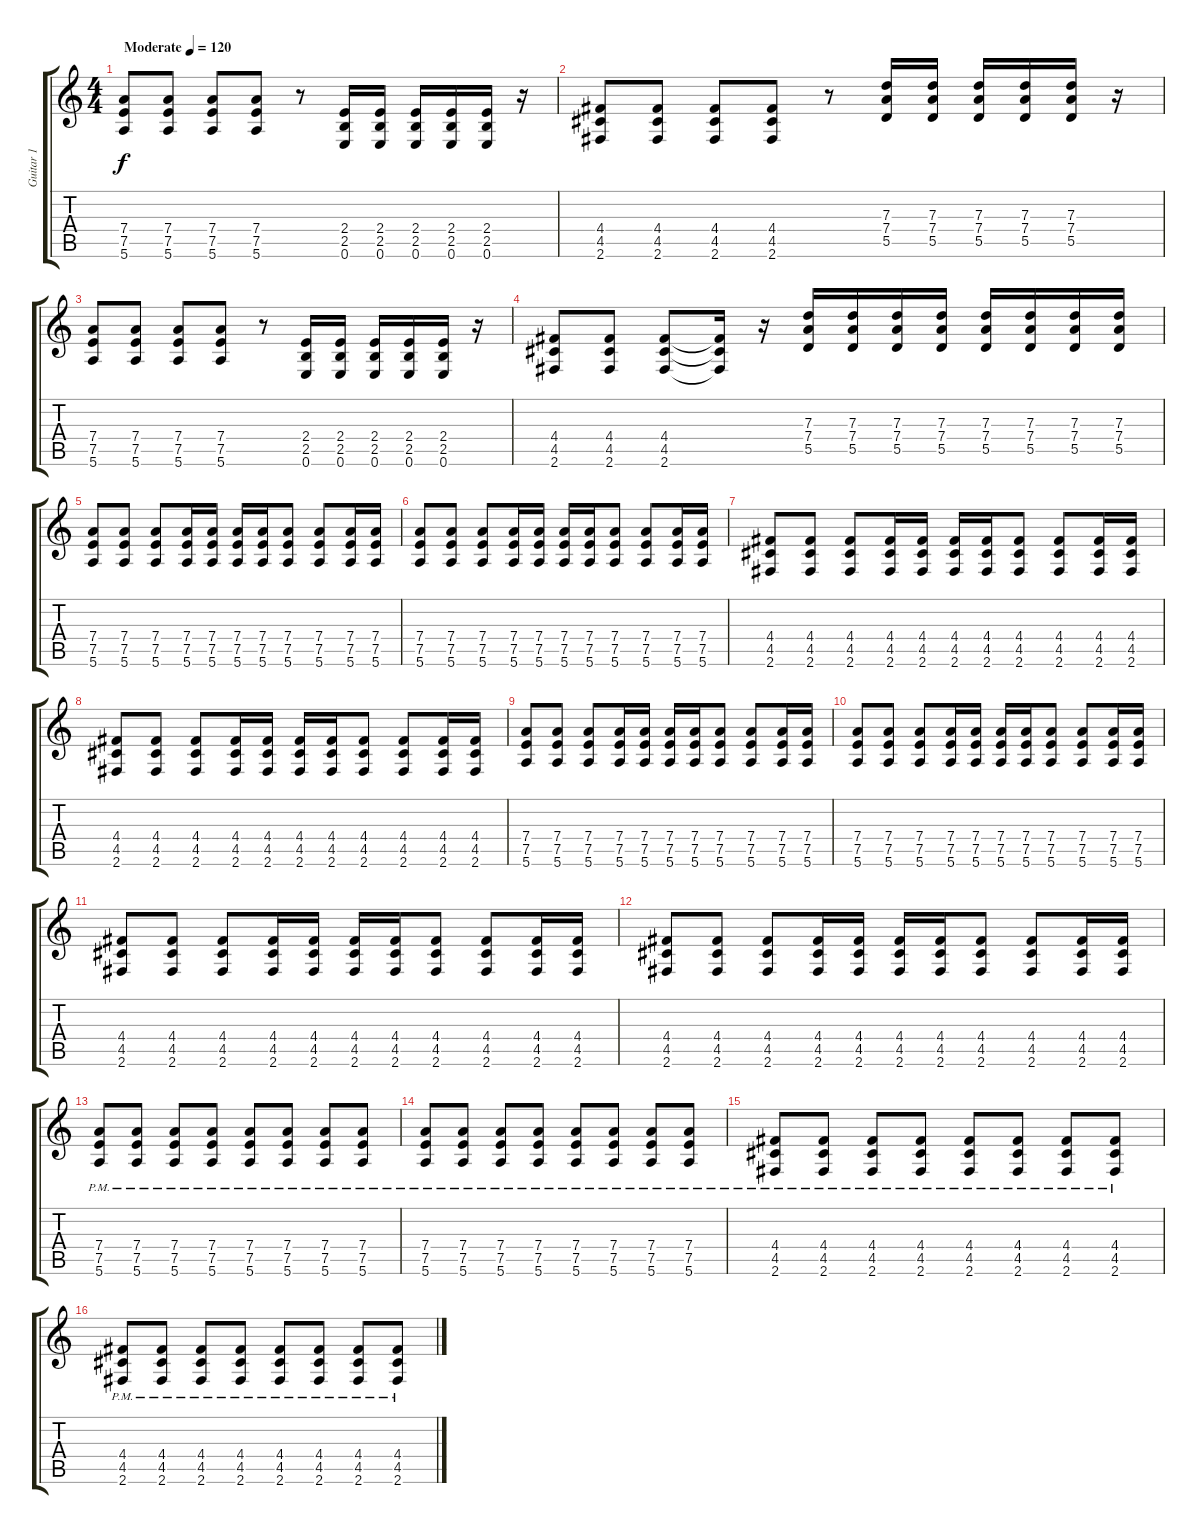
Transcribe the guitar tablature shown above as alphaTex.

\track ("Guitar 1" "Guitar 1") {instrument overdrivenguitar}
\staff {score tabs}
\tuning (E4 B3 G3 D3 A2 E2) {hide}
\ts (4 4)
\tempo (120 "Moderate")
\clef g2
\ks c
(7.4 7.5 5.6).8{dy f instrument overdrivenguitar} (7.4 7.5 5.6).8 (7.4 7.5 5.6).8 (7.4 7.5 5.6).8 r.8 (2.4 2.5 0.6).16 (2.4 2.5 0.6).16 (2.4 2.5 0.6).16 (2.4 2.5 0.6).16 (2.4 2.5 0.6).16 r.16 |
(4.4 4.5 2.6).8 (4.4 4.5 2.6).8 (4.4 4.5 2.6).8 (4.4 4.5 2.6).8 r.8 (7.3 7.4 5.5).16 (7.3 7.4 5.5).16 (7.3 7.4 5.5).16 (7.3 7.4 5.5).16 (7.3 7.4 5.5).16 r.16 |
(7.4 7.5 5.6).8 (7.4 7.5 5.6).8 (7.4 7.5 5.6).8 (7.4 7.5 5.6).8 r.8 (2.4 2.5 0.6).16 (2.4 2.5 0.6).16 (2.4 2.5 0.6).16 (2.4 2.5 0.6).16 (2.4 2.5 0.6).16 r.16 |
(4.4 4.5 2.6).8 (4.4 4.5 2.6).8 (4.4 4.5 2.6).8 (4.4{t} 4.5{t} 2.6{t}).16 r.16 (7.3 7.4 5.5).16 (7.3 7.4 5.5).16 (7.3 7.4 5.5).16 (7.3 7.4 5.5).16 (7.3 7.4 5.5).16 (7.3 7.4 5.5).16 (7.3 7.4 5.5).16 (7.3 7.4 5.5).16 |
(7.4 7.5 5.6).8 (7.4 7.5 5.6).8 (7.4 7.5 5.6).8 (7.4 7.5 5.6).16 (7.4 7.5 5.6).16 (7.4 7.5 5.6).16 (7.4 7.5 5.6).16 (7.4 7.5 5.6).8 (7.4 7.5 5.6).8 (7.4 7.5 5.6).16 (7.4 7.5 5.6).16 |
(7.4 7.5 5.6).8 (7.4 7.5 5.6).8 (7.4 7.5 5.6).8 (7.4 7.5 5.6).16 (7.4 7.5 5.6).16 (7.4 7.5 5.6).16 (7.4 7.5 5.6).16 (7.4 7.5 5.6).8 (7.4 7.5 5.6).8 (7.4 7.5 5.6).16 (7.4 7.5 5.6).16 |
(4.4 4.5 2.6).8 (4.4 4.5 2.6).8 (4.4 4.5 2.6).8 (4.4 4.5 2.6).16 (4.4 4.5 2.6).16 (4.4 4.5 2.6).16 (4.4 4.5 2.6).16 (4.4 4.5 2.6).8 (4.4 4.5 2.6).8 (4.4 4.5 2.6).16 (4.4 4.5 2.6).16 |
(4.4 4.5 2.6).8 (4.4 4.5 2.6).8 (4.4 4.5 2.6).8 (4.4 4.5 2.6).16 (4.4 4.5 2.6).16 (4.4 4.5 2.6).16 (4.4 4.5 2.6).16 (4.4 4.5 2.6).8 (4.4 4.5 2.6).8 (4.4 4.5 2.6).16 (4.4 4.5 2.6).16 |
(7.4 7.5 5.6).8 (7.4 7.5 5.6).8 (7.4 7.5 5.6).8 (7.4 7.5 5.6).16 (7.4 7.5 5.6).16 (7.4 7.5 5.6).16 (7.4 7.5 5.6).16 (7.4 7.5 5.6).8 (7.4 7.5 5.6).8 (7.4 7.5 5.6).16 (7.4 7.5 5.6).16 |
(7.4 7.5 5.6).8 (7.4 7.5 5.6).8 (7.4 7.5 5.6).8 (7.4 7.5 5.6).16 (7.4 7.5 5.6).16 (7.4 7.5 5.6).16 (7.4 7.5 5.6).16 (7.4 7.5 5.6).8 (7.4 7.5 5.6).8 (7.4 7.5 5.6).16 (7.4 7.5 5.6).16 |
(4.4 4.5 2.6).8 (4.4 4.5 2.6).8 (4.4 4.5 2.6).8 (4.4 4.5 2.6).16 (4.4 4.5 2.6).16 (4.4 4.5 2.6).16 (4.4 4.5 2.6).16 (4.4 4.5 2.6).8 (4.4 4.5 2.6).8 (4.4 4.5 2.6).16 (4.4 4.5 2.6).16 |
(4.4 4.5 2.6).8 (4.4 4.5 2.6).8 (4.4 4.5 2.6).8 (4.4 4.5 2.6).16 (4.4 4.5 2.6).16 (4.4 4.5 2.6).16 (4.4 4.5 2.6).16 (4.4 4.5 2.6).8 (4.4 4.5 2.6).8 (4.4 4.5 2.6).16 (4.4 4.5 2.6).16 |
(7.4{pm} 7.5{pm} 5.6{pm}).8 (7.4{pm} 7.5{pm} 5.6{pm}).8 (7.4{pm} 7.5{pm} 5.6{pm}).8 (7.4{pm} 7.5{pm} 5.6{pm}).8 (7.4{pm} 7.5{pm} 5.6{pm}).8 (7.4{pm} 7.5{pm} 5.6{pm}).8 (7.4{pm} 7.5{pm} 5.6{pm}).8 (7.4{pm} 7.5{pm} 5.6{pm}).8 |
(7.4{pm} 7.5{pm} 5.6{pm}).8 (7.4{pm} 7.5{pm} 5.6{pm}).8 (7.4{pm} 7.5{pm} 5.6{pm}).8 (7.4{pm} 7.5{pm} 5.6{pm}).8 (7.4{pm} 7.5{pm} 5.6{pm}).8 (7.4{pm} 7.5{pm} 5.6{pm}).8 (7.4{pm} 7.5{pm} 5.6{pm}).8 (7.4{pm} 7.5{pm} 5.6{pm}).8 |
(4.4{pm} 4.5{pm} 2.6{pm}).8 (4.4{pm} 4.5{pm} 2.6{pm}).8 (4.4{pm} 4.5{pm} 2.6{pm}).8 (4.4{pm} 4.5{pm} 2.6{pm}).8 (4.4{pm} 4.5{pm} 2.6{pm}).8 (4.4{pm} 4.5{pm} 2.6{pm}).8 (4.4{pm} 4.5{pm} 2.6{pm}).8 (4.4{pm} 4.5{pm} 2.6{pm}).8 |
(4.4{pm} 4.5{pm} 2.6{pm}).8 (4.4{pm} 4.5{pm} 2.6{pm}).8 (4.4{pm} 4.5{pm} 2.6{pm}).8 (4.4{pm} 4.5{pm} 2.6{pm}).8 (4.4{pm} 4.5{pm} 2.6{pm}).8 (4.4{pm} 4.5{pm} 2.6{pm}).8 (4.4{pm} 4.5{pm} 2.6{pm}).8 (4.4{pm} 4.5{pm} 2.6{pm}).8
